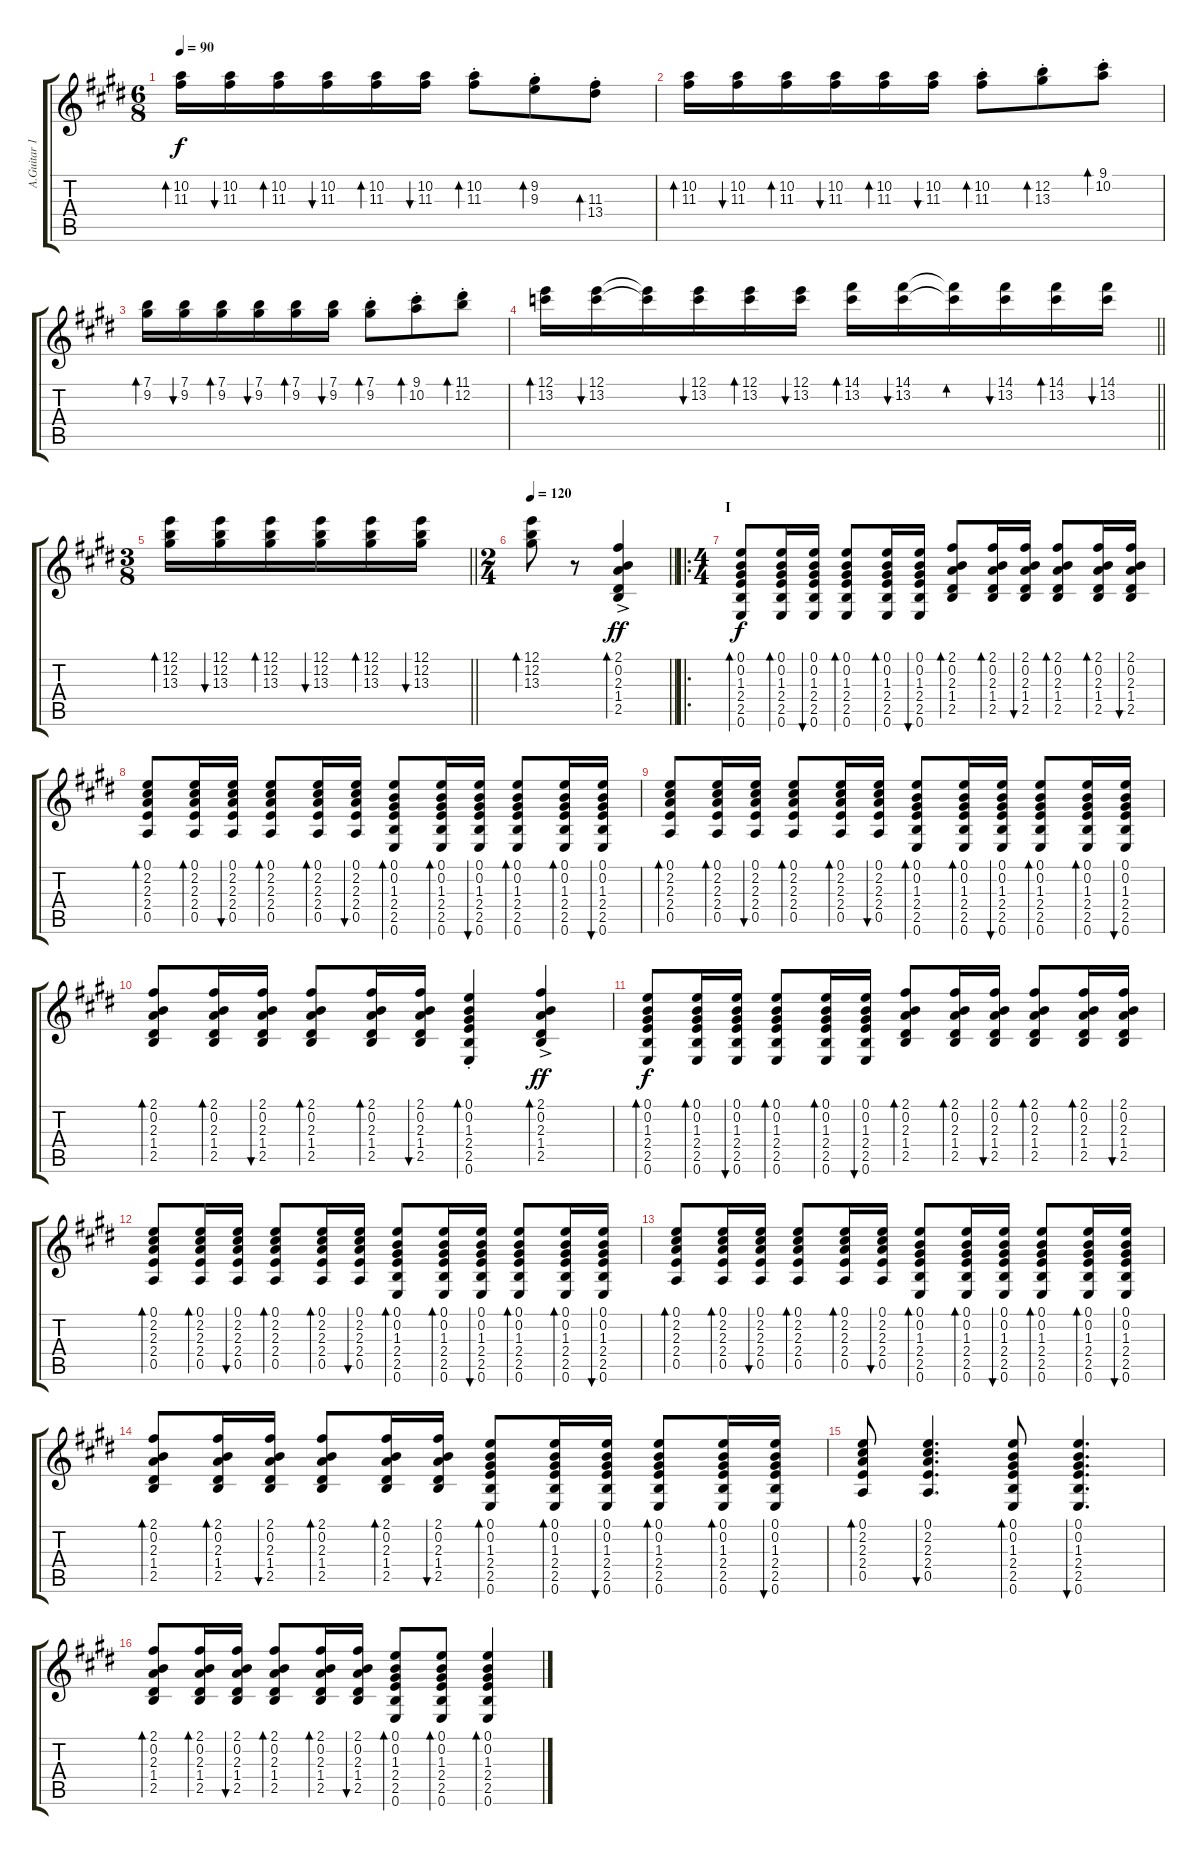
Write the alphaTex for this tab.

\track ("A.Guitar 1" "A.Guitar 1") {instrument acousticguitarsteel}
\staff {score tabs}
\tuning (E4 B3 G3 D3 A2 E2) {hide}
\ts (6 8)
\tempo 90
\clef g2
\ks e
(10.2 11.3).16{bd 30 dy f} (10.2 11.3).16{bu 30} (10.2 11.3).16{bd 30} (10.2 11.3).16{bu 30} (10.2 11.3).16{bd 30} (10.2 11.3).16{bu 30} (10.2{st} 11.3{st}).8{bd 30} (9.2{st} 9.3{st}).8{bd 30} (11.3{st} 13.4{st}).8{bd 30} |
(10.2 11.3).16{bd 30} (10.2 11.3).16{bu 30} (10.2 11.3).16{bd 30} (10.2 11.3).16{bu 30} (10.2 11.3).16{bd 30} (10.2 11.3).16{bu 30} (10.2{st} 11.3{st}).8{bd 30} (12.2{st} 13.3{st}).8{bd 30} (9.1{st} 10.2{st}).8{bd 30} |
(7.1 9.2).16{bd 30} (7.1 9.2).16{bu 30} (7.1 9.2).16{bd 30} (7.1 9.2).16{bu 30} (7.1 9.2).16{bd 30} (7.1 9.2).16{bu 30} (7.1{st} 9.2{st}).8{bd 30} (9.1{st} 10.2{st}).8{bd 30} (11.1{st} 12.2{st}).8{bd 30} |
\barLineRight lightlight
(12.1 13.2).16{bd 30} (12.1 13.2).16{bu 30} (12.1{t} 13.2{t}).16 (12.1 13.2).16{bu 30} (12.1 13.2).16{bd 30} (12.1 13.2).16{bu 30} (14.1 13.2).16{bd 30} (14.1 13.2).16{bu 30} (14.1{t} 13.2{t}).16{bd 30} (14.1 13.2).16{bu 30} (14.1 13.2).16{bd 30} (14.1 13.2).16{bu 30} |
\ts (3 8)
\barLineRight lightlight
(12.1 12.2 13.3).16{bd 30} (12.1 12.2 13.3).16{bu 30} (12.1 12.2 13.3).16{bd 30} (12.1 12.2 13.3).16{bu 30} (12.1 12.2 13.3).16{bd 30} (12.1 12.2 13.3).16{bu 30} |
\ts (2 4)
\tempo 120
\barLineRight lightlight
(12.1 12.2 13.3).8{bd 30} r.8 (2.1{ac} 0.2{ac} 2.3{ac} 1.4{ac} 2.5{ac}).4{bd 30 dy ff} |
\ro
\ts (4 4)
\section ("" "I")
(0.1 0.2 1.3 2.4 2.5 0.6).8{bd 30 dy f} (0.1 0.2 1.3 2.4 2.5 0.6).16{bd 30} (0.1 0.2 1.3 2.4 2.5 0.6).16{bu 30} (0.1 0.2 1.3 2.4 2.5 0.6).8{bd 30} (0.1 0.2 1.3 2.4 2.5 0.6).16{bd 30} (0.1 0.2 1.3 2.4 2.5 0.6).16{bu 30} (2.1 0.2 2.3 1.4 2.5).8{bd 30} (2.1 0.2 2.3 1.4 2.5).16{bd 30} (2.1 0.2 2.3 1.4 2.5).16{bu 30} (2.1 0.2 2.3 1.4 2.5).8{bd 30} (2.1 0.2 2.3 1.4 2.5).16{bd 30} (2.1 0.2 2.3 1.4 2.5).16{bu 30} |
(0.1 2.2 2.3 2.4 0.5).8{bd 30} (0.1 2.2 2.3 2.4 0.5).16{bd 30} (0.1 2.2 2.3 2.4 0.5).16{bu 30} (0.1 2.2 2.3 2.4 0.5).8{bd 30} (0.1 2.2 2.3 2.4 0.5).16{bd 30} (0.1 2.2 2.3 2.4 0.5).16{bu 30} (0.1 0.2 1.3 2.4 2.5 0.6).8{bd 30} (0.1 0.2 1.3 2.4 2.5 0.6).16{bd 30} (0.1 0.2 1.3 2.4 2.5 0.6).16{bu 30} (0.1 0.2 1.3 2.4 2.5 0.6).8{bd 30} (0.1 0.2 1.3 2.4 2.5 0.6).16{bd 30} (0.1 0.2 1.3 2.4 2.5 0.6).16{bu 30} |
(0.1 2.2 2.3 2.4 0.5).8{bd 30} (0.1 2.2 2.3 2.4 0.5).16{bd 30} (0.1 2.2 2.3 2.4 0.5).16{bu 30} (0.1 2.2 2.3 2.4 0.5).8{bd 30} (0.1 2.2 2.3 2.4 0.5).16{bd 30} (0.1 2.2 2.3 2.4 0.5).16{bu 30} (0.1 0.2 1.3 2.4 2.5 0.6).8{bd 30} (0.1 0.2 1.3 2.4 2.5 0.6).16{bd 30} (0.1 0.2 1.3 2.4 2.5 0.6).16{bu 30} (0.1 0.2 1.3 2.4 2.5 0.6).8{bd 30} (0.1 0.2 1.3 2.4 2.5 0.6).16{bd 30} (0.1 0.2 1.3 2.4 2.5 0.6).16{bu 30} |
(2.1 0.2 2.3 1.4 2.5).8{bd 30} (2.1 0.2 2.3 1.4 2.5).16{bd 30} (2.1 0.2 2.3 1.4 2.5).16{bu 30} (2.1 0.2 2.3 1.4 2.5).8{bd 30} (2.1 0.2 2.3 1.4 2.5).16{bd 30} (2.1 0.2 2.3 1.4 2.5).16{bu 30} (0.1{st} 0.2{st} 1.3{st} 2.4{st} 2.5{st} 0.6{st}).4{bd 30} (2.1{ac} 0.2{ac} 2.3{ac} 1.4{ac} 2.5{ac}).4{bd 30 dy ff} |
(0.1 0.2 1.3 2.4 2.5 0.6).8{bd 30 dy f} (0.1 0.2 1.3 2.4 2.5 0.6).16{bd 30} (0.1 0.2 1.3 2.4 2.5 0.6).16{bu 30} (0.1 0.2 1.3 2.4 2.5 0.6).8{bd 30} (0.1 0.2 1.3 2.4 2.5 0.6).16{bd 30} (0.1 0.2 1.3 2.4 2.5 0.6).16{bu 30} (2.1 0.2 2.3 1.4 2.5).8{bd 30} (2.1 0.2 2.3 1.4 2.5).16{bd 30} (2.1 0.2 2.3 1.4 2.5).16{bu 30} (2.1 0.2 2.3 1.4 2.5).8{bd 30} (2.1 0.2 2.3 1.4 2.5).16{bd 30} (2.1 0.2 2.3 1.4 2.5).16{bu 30} |
(0.1 2.2 2.3 2.4 0.5).8{bd 30} (0.1 2.2 2.3 2.4 0.5).16{bd 30} (0.1 2.2 2.3 2.4 0.5).16{bu 30} (0.1 2.2 2.3 2.4 0.5).8{bd 30} (0.1 2.2 2.3 2.4 0.5).16{bd 30} (0.1 2.2 2.3 2.4 0.5).16{bu 30} (0.1 0.2 1.3 2.4 2.5 0.6).8{bd 30} (0.1 0.2 1.3 2.4 2.5 0.6).16{bd 30} (0.1 0.2 1.3 2.4 2.5 0.6).16{bu 30} (0.1 0.2 1.3 2.4 2.5 0.6).8{bd 30} (0.1 0.2 1.3 2.4 2.5 0.6).16{bd 30} (0.1 0.2 1.3 2.4 2.5 0.6).16{bu 30} |
(0.1 2.2 2.3 2.4 0.5).8{bd 30} (0.1 2.2 2.3 2.4 0.5).16{bd 30} (0.1 2.2 2.3 2.4 0.5).16{bu 30} (0.1 2.2 2.3 2.4 0.5).8{bd 30} (0.1 2.2 2.3 2.4 0.5).16{bd 30} (0.1 2.2 2.3 2.4 0.5).16{bu 30} (0.1 0.2 1.3 2.4 2.5 0.6).8{bd 30} (0.1 0.2 1.3 2.4 2.5 0.6).16{bd 30} (0.1 0.2 1.3 2.4 2.5 0.6).16{bu 30} (0.1 0.2 1.3 2.4 2.5 0.6).8{bd 30} (0.1 0.2 1.3 2.4 2.5 0.6).16{bd 30} (0.1 0.2 1.3 2.4 2.5 0.6).16{bu 30} |
(2.1 0.2 2.3 1.4 2.5).8{bd 30} (2.1 0.2 2.3 1.4 2.5).16{bd 30} (2.1 0.2 2.3 1.4 2.5).16{bu 30} (2.1 0.2 2.3 1.4 2.5).8{bd 30} (2.1 0.2 2.3 1.4 2.5).16{bd 30} (2.1 0.2 2.3 1.4 2.5).16{bu 30} (0.1 0.2 1.3 2.4 2.5 0.6).8{bd 30} (0.1 0.2 1.3 2.4 2.5 0.6).16{bd 30} (0.1 0.2 1.3 2.4 2.5 0.6).16{bu 30} (0.1 0.2 1.3 2.4 2.5 0.6).8{bd 30} (0.1 0.2 1.3 2.4 2.5 0.6).16{bd 30} (0.1 0.2 1.3 2.4 2.5 0.6).16{bu 30} |
(0.1 2.2 2.3 2.4 0.5).8{bd 30} (0.1 2.2 2.3 2.4 0.5).4{d bu 30} (0.1 0.2 1.3 2.4 2.5 0.6).8{bd 30} (0.1 0.2 1.3 2.4 2.5 0.6).4{d bu 30} |
(2.1 0.2 2.3 1.4 2.5).8{bd 30} (2.1 0.2 2.3 1.4 2.5).16{bd 30} (2.1 0.2 2.3 1.4 2.5).16{bu 30} (2.1 0.2 2.3 1.4 2.5).8{bd 30} (2.1 0.2 2.3 1.4 2.5).16{bd 30} (2.1 0.2 2.3 1.4 2.5).16{bu 30} (0.1 0.2 1.3 2.4 2.5 0.6).8{bd 30} (0.1 0.2 1.3 2.4 2.5 0.6).8{bd 30} (0.1 0.2 1.3 2.4 2.5 0.6).4{bd 30}
